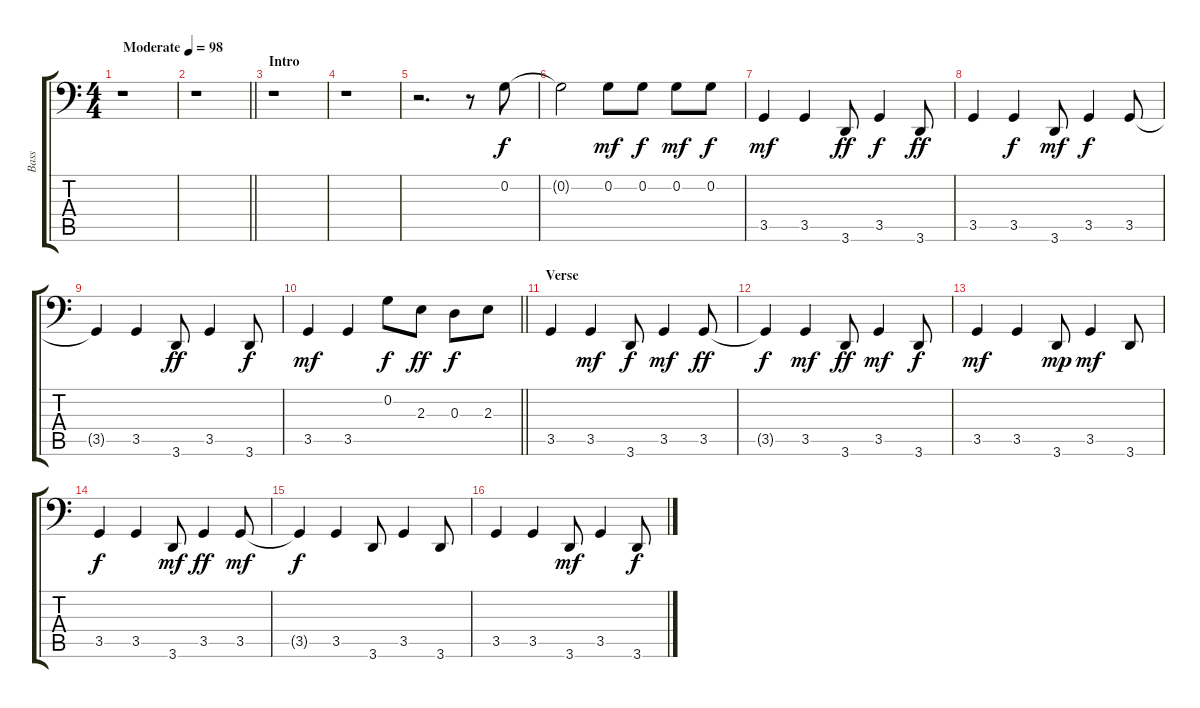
\track ("Bass                " "Bass      ") {instrument electricbassfinger}
\staff {score tabs}
\tuning (C3 G2 D2 A1 E1 B0) {hide}
\ts (4 4)
\tempo (98 "Moderate")
\clef f4
\ks c
r.1{dy f instrument electricbassfinger} |
\barLineRight lightlight
r.1 |
\section ("" "Intro")
r.1 |
r.1 |
r.2{d} r.8 0.2.8 |
0.2{t}.2 0.2.8{dy mf} 0.2.8{dy f} 0.2.8{dy mf} 0.2.8{dy f} |
3.5.4{dy mf} 3.5.4 3.6.8{dy ff} 3.5.4{dy f} 3.6.8{dy ff} |
3.5.4 3.5.4{dy f} 3.6.8{dy mf} 3.5.4{dy f} 3.5.8 |
3.5{t}.4 3.5.4 3.6.8{dy ff} 3.5.4 3.6.8{dy f} |
\barLineRight lightlight
3.5.4{dy mf} 3.5.4 0.2.8{dy f} 2.3.8{dy ff} 0.3.8{dy f} 2.3.8 |
\section ("" "Verse")
3.5.4 3.5.4{dy mf} 3.6.8{dy f} 3.5.4{dy mf} 3.5.8{dy ff} |
3.5{t}.4{dy f} 3.5.4{dy mf} 3.6.8{dy ff} 3.5.4{dy mf} 3.6.8{dy f} |
3.5.4{dy mf} 3.5.4 3.6.8{dy mp} 3.5.4{dy mf} 3.6.8 |
3.5.4{dy f} 3.5.4 3.6.8{dy mf} 3.5.4{dy ff} 3.5.8{dy mf} |
3.5{t}.4{dy f} 3.5.4 3.6.8 3.5.4 3.6.8 |
3.5.4 3.5.4 3.6.8{dy mf} 3.5.4 3.6.8{dy f}
